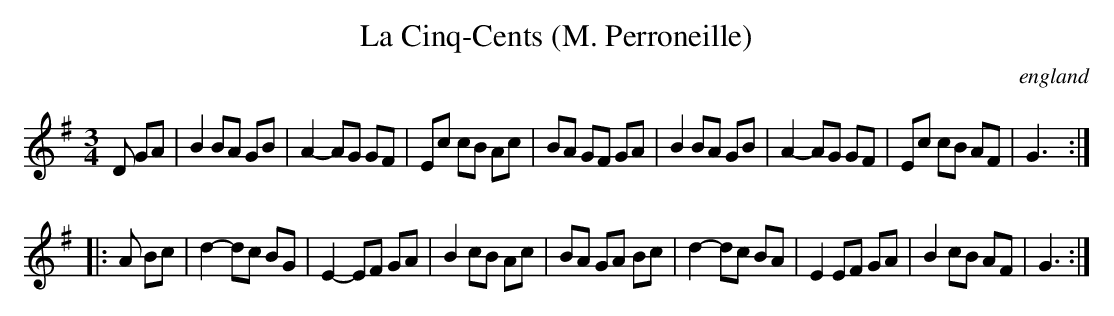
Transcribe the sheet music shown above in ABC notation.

X:1
T:La Cinq-Cents (M. Perroneille)
O:england
M:3/4
L:1/8
K:G
D GA|B2 BA GB|A2- AG GF|Ec cB Ac|BA GF GA|\
B2 BA GB|A2- AG GF|Ec cB AF|G3:|
|:A Bc|d2- dc BG|E2- EF GA|B2 cB Ac|BA GA Bc|\
d2- dc BA|E2 EF GA|B2 cB AF|G3:|
